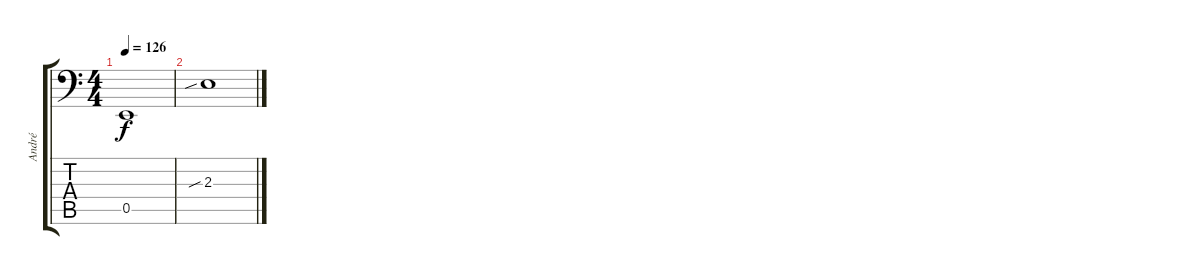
\track ("André" "André") {instrument electricbassfinger}
\staff {score tabs}
\tuning (C3 G2 D2 A1 E1 B0) {hide}
\ts (4 4)
\tempo 126
\clef f4
\ks c
0.5.1{dy f} |
2.3{sib}.1
